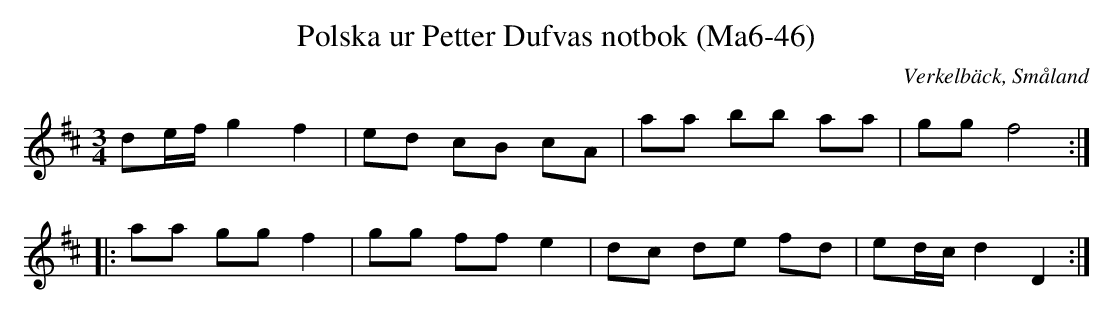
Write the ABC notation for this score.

X:1
T:Polska ur Petter Dufvas notbok (Ma6-46)
O:Verkelbäck, Småland
M:3/4
L:1/8
K:D
de/f/ g2 f2|ed cB cA|aa bb aa|gg f4:|
|:aa gg f2|gg ff e2|dc de fd|ed/c/ d2D2:|
